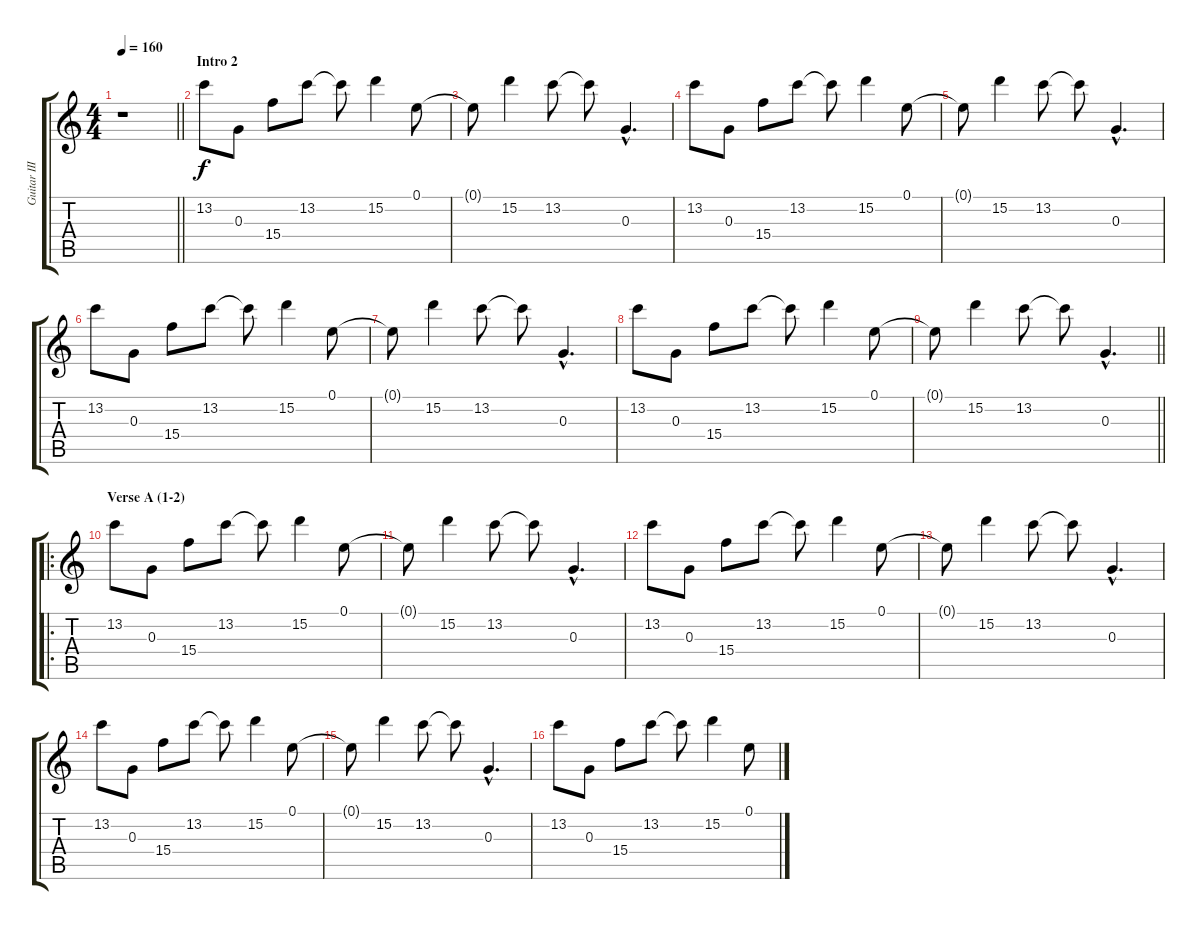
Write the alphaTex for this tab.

\track ("Guitar III (Jun)" "Guitar III") {instrument electricguitarjazz}
\staff {score tabs}
\tuning (E4 B3 G3 D3 A2 E2) {hide}
\ts (4 4)
\tempo 160
\clef g2
\barLineRight lightlight
\ks c
r.1{dy f} |
\section ("" "Intro 2")
13.2.8 0.3.8 15.4.8 13.2.8 13.2{t}.8 15.2.4 0.1.8 |
0.1{t}.8 15.2.4 13.2.8 13.2{t}.8 0.3{hac}.4{d} |
13.2.8 0.3.8 15.4.8 13.2.8 13.2{t}.8 15.2.4 0.1.8 |
0.1{t}.8 15.2.4 13.2.8 13.2{t}.8 0.3{hac}.4{d} |
13.2.8 0.3.8 15.4.8 13.2.8 13.2{t}.8 15.2.4 0.1.8 |
0.1{t}.8 15.2.4 13.2.8 13.2{t}.8 0.3{hac}.4{d} |
13.2.8 0.3.8 15.4.8 13.2.8 13.2{t}.8 15.2.4 0.1.8 |
\barLineRight lightlight
0.1{t}.8 15.2.4 13.2.8 13.2{t}.8 0.3{hac}.4{d} |
\ro
\section ("" "Verse A (1-2)")
13.2.8 0.3.8 15.4.8 13.2.8 13.2{t}.8 15.2.4 0.1.8 |
0.1{t}.8 15.2.4 13.2.8 13.2{t}.8 0.3{hac}.4{d} |
13.2.8 0.3.8 15.4.8 13.2.8 13.2{t}.8 15.2.4 0.1.8 |
0.1{t}.8 15.2.4 13.2.8 13.2{t}.8 0.3{hac}.4{d} |
13.2.8 0.3.8 15.4.8 13.2.8 13.2{t}.8 15.2.4 0.1.8 |
0.1{t}.8 15.2.4 13.2.8 13.2{t}.8 0.3{hac}.4{d} |
13.2.8 0.3.8 15.4.8 13.2.8 13.2{t}.8 15.2.4 0.1.8
